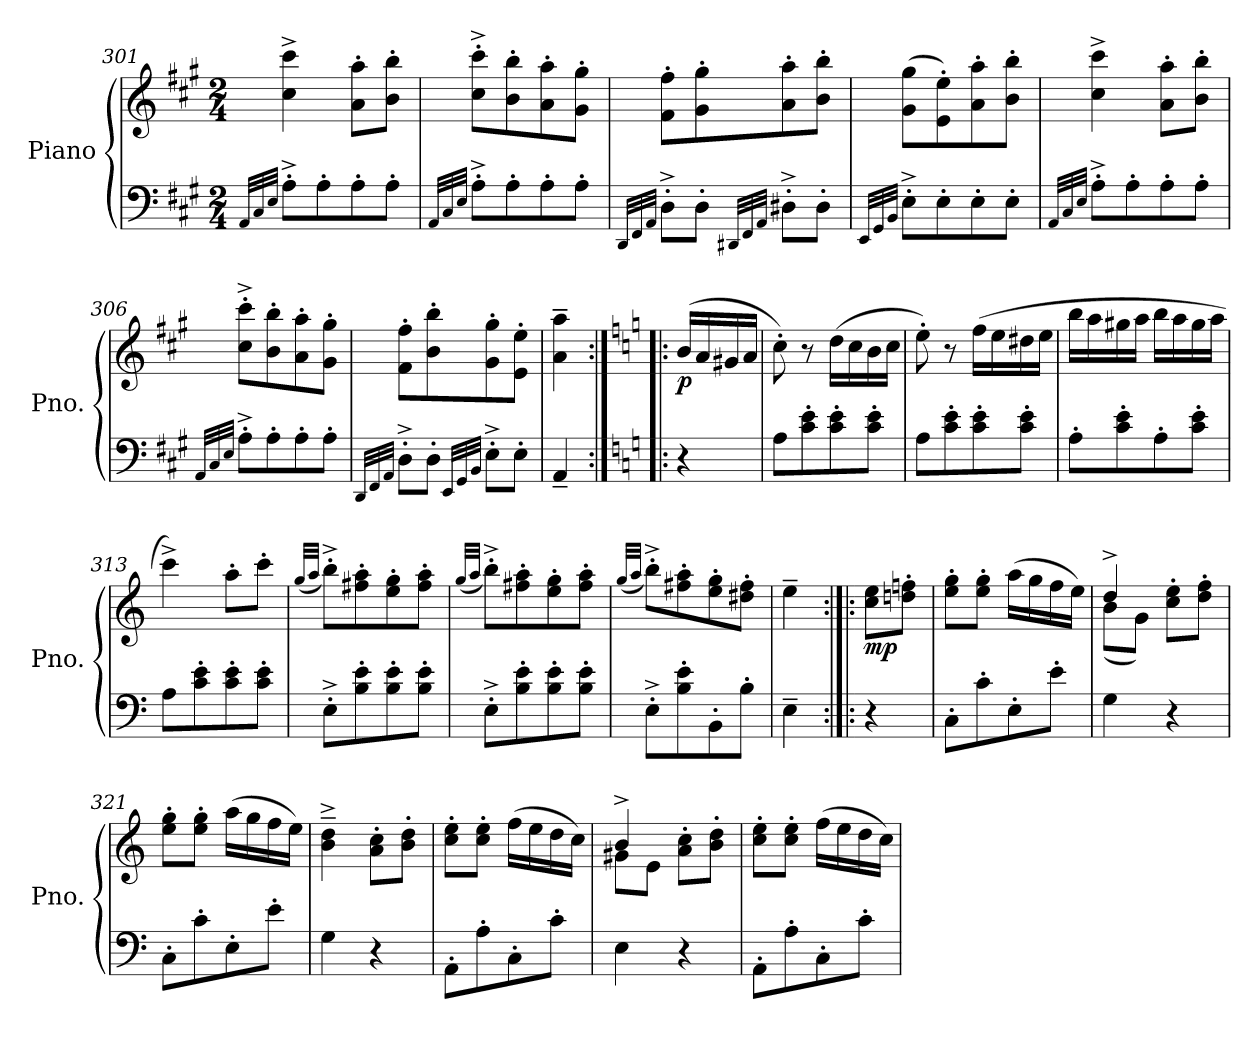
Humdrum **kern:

**kern	**kern	**dynam
*part1	*part1	*part1
*staff2	*staff1	*staff1/2
*I"Piano	*	*
*I'Pno.	*	*
*clefF4	*clefG2	*
*k[f#c#g#]	*k[f#c#g#]	*
*M2/4	*M2/4	*
=301	=301	=301
32qAA/LLL	.	.
32qC#/	.	.
32qE/JJJ	.	.
8A'^\L	4cc#\^ 4ccc#\^	.
8A'\	.	.
8A'\	8a\' 8aa\'L	.
8A'\J	8b\' 8bb\'J	.
=302	=302	=302
32qAA/LLL	.	.
32qC#/	.	.
32qE/JJJ	.	.
8A'^\L	8cc#\'^ 8ccc#\'^L	.
8A'\	8b\' 8bb\'	.
8A'\	8a\' 8aa\'	.
8A'\J	8g#\' 8gg#\'J	.
=303	=303	=303
32qDD/LLL	.	.
32qFF#/	.	.
32qAA/JJJ	.	.
8D'^\L	8f#\' 8ff#\'L	.
8D'\J	8g#\' 8gg#\'	.
32qDD#X/LLL	.	.
32qFF#/	.	.
32qAA/JJJ	.	.
8D#X'^\L	8a\' 8aa\'	.
8D#'\J	8b\' 8bb\'J	.
=304	=304	=304
32qEE/LLL	.	.
32qGG#/	.	.
32qBB/JJJ	.	.
8E'^\L	(8g#\ 8gg#\L	.
8E'\	8e\' 8ee\')	.
8E'\	8a\' 8aa\'	.
8E'\J	8b\' 8bb\'J	.
=305	=305	=305
32qAA/LLL	.	.
32qC#/	.	.
32qE/JJJ	.	.
8A'^\L	4cc#\^ 4ccc#\^	.
8A'\	.	.
8A'\	8a\' 8aa\'L	.
8A'\J	8b\' 8bb\'J	.
=306	=306	=306
32qAA/LLL	.	.
32qC#/	.	.
32qE/JJJ	.	.
8A'^\L	8cc#\'^ 8ccc#\'^L	.
8A'\	8b\' 8bb\'	.
8A'\	8a\' 8aa\'	.
8A'\J	8g#\' 8gg#\'J	.
=307	=307	=307
32qDD/LLL	.	.
32qFF#/	.	.
32qAA/JJJ	.	.
8D'^\L	8f#\' 8ff#\'L	.
8D'\J	8b\' 8bb\'	.
32qEE/LLL	.	.
32qGG#/	.	.
32qBB/JJJ	.	.
8E'^\L	8g#\' 8gg#\'	.
8E'\J	8e\' 8ee\'J	.
=308	=308	=308
4AA~/	4a\~ 4aa\~	.
=309:|!|:	=309:|!|:	=309:|!|:
*k[]	*k[]	*
!	!	!LO:DY:b
4r	(16b/LL	p
.	16a/	.
.	16g#X/	.
.	16a/JJ	.
=310	=310	=310
8A\L	8cc'\)	.
8c\' 8e\'	8r	.
8c\' 8e\'	(16dd\LL	.
.	16cc\	.
8c\' 8e\'J	16b\	.
.	16cc\JJ	.
=311	=311	=311
8A\L	8ee'\)	.
8c\' 8e\'	8r	.
8c\' 8e\'	(16ff\LL	.
.	16ee\	.
8c\' 8e\'J	16dd#X\	.
.	16ee\JJ	.
=312	=312	=312
8A'\L	16bb\LL	.
.	16aa\	.
8c\' 8e\'	16gg#X\	.
.	16aa\JJ	.
8A'\	16bb\LL	.
.	16aa\	.
8c\' 8e\'J	16gg#\	.
.	16aa\JJ	.
=313	=313	=313
8A\L	4ccc^\)	.
8c\' 8e\'	.	.
8c\' 8e\'	8aa'\L	.
8c\' 8e\'J	8ccc'\J	.
=314	=314	=314
.	(32qgg/LLL	.
.	32qaa/JJJ	.
8E'^\L	8bb'^\L)	.
8B\' 8e\'	8ff#X\' 8aa\'	.
8B\' 8e\'	8ee\' 8gg\'	.
8B\' 8e\'J	8ff#\' 8aa\'J	.
=315	=315	=315
.	(32qgg/LLL	.
.	32qaa/JJJ	.
8E'^\L	8bb'^\L)	.
8B\' 8e\'	8ff#X\' 8aa\'	.
8B\' 8e\'	8ee\' 8gg\'	.
8B\' 8e\'J	8ff#\' 8aa\'J	.
=316	=316	=316
.	(32qgg/LLL	.
.	32qaa/JJJ	.
8E'^\L	8bb'^\L)	.
8B\' 8e\'	8ff#X\' 8aa\'	.
8BB'\	8ee\' 8gg\'	.
8B'\J	8dd#X\' 8ff#\'J	.
=317	=317	=317
4E~\	4ee~\	.
=318:|!|:	=318:|!|:	=318:|!|:
!	!	!LO:DY:b
4r	8cc\ 8ee\L	mp
.	8ddn\' 8ffn\'J	.
=319	=319	=319
8C'\L	8ee\' 8gg\'L	.
8c'\	8ee\' 8gg\'J	.
8E'\	(16aa\LL	.
.	16gg\	.
8e'\J	16ff\	.
.	16ee\JJ)	.
=320	=320	=320
*	*^	*
4G\	4dd^/	(8b\L	.
.	.	8g\J)	.
4r	8cc\'> 8ee\'>L	4ryy	.
.	8dd\'> 8ff\'>J	.	.
*	*v	*v	*
=321	=321	=321
8C'\L	8ee\' 8gg\'L	.
8c'\	8ee\' 8gg\'J	.
8E'\	(16aa\LL	.
.	16gg\	.
8e'\J	16ff\	.
.	16ee\JJ)	.
=322	=322	=322
4G\	4b\~^ 4dd\~^	.
4r	8a\' 8cc\'L	.
.	8b\' 8dd\'J	.
=323	=323	=323
8AA'\L	8cc\' 8ee\'L	.
8A'\	8cc\' 8ee\'J	.
8C'\	(16ff\LL	.
.	16ee\	.
8c'\J	16dd\	.
.	16cc\JJ)	.
=324	=324	=324
*	*^	*
4E\	4b^/	8g#X\L	.
.	.	8e\J	.
4r	8a\'> 8cc\'>L	4ryy	.
.	8b\'> 8dd\'>J	.	.
*	*v	*v	*
=325	=325	=325
8AA'\L	8cc\' 8ee\'L	.
8A'\	8cc\' 8ee\'J	.
8C'\	(16ff\LL	.
.	16ee\	.
8c'\J	16dd\	.
.	16cc\JJ)	.
=	=	=
*-	*-	*-
